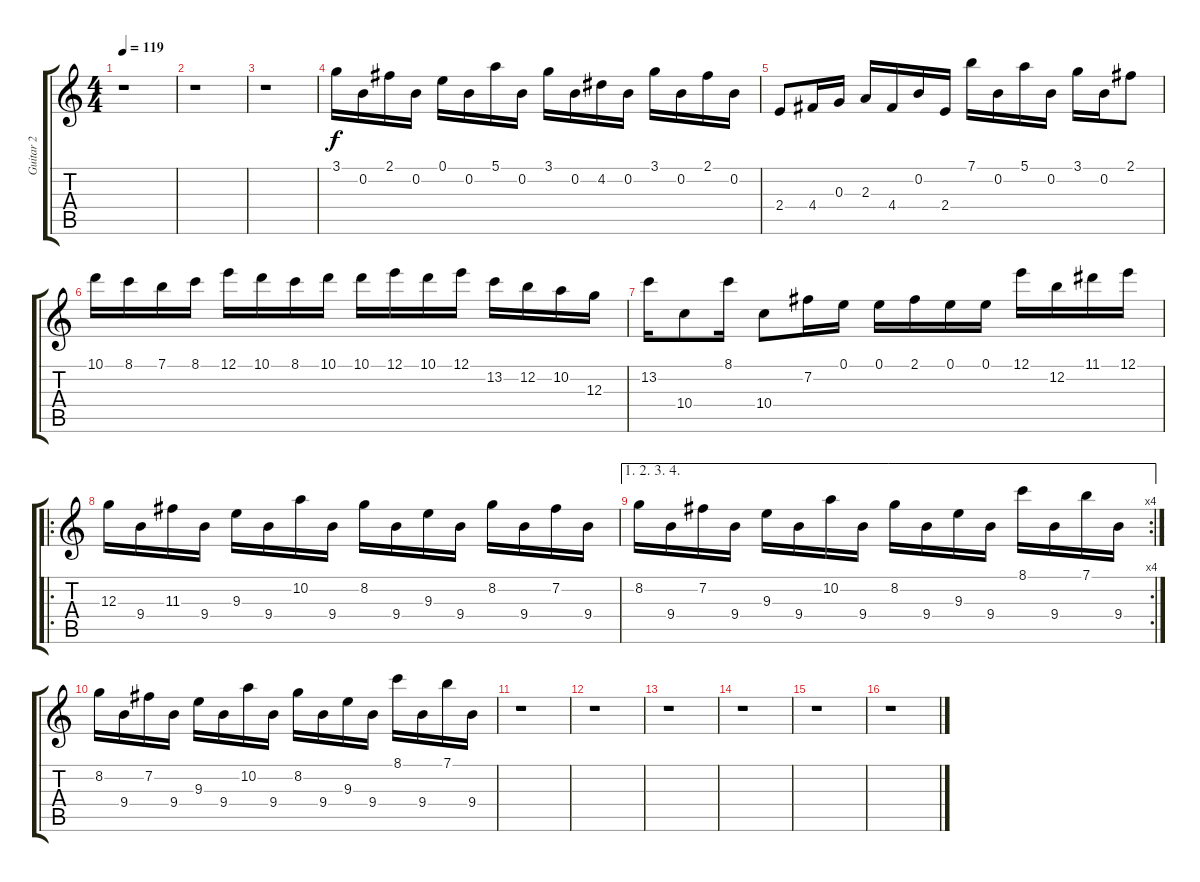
\track ("Guitar 2" "Guitar 2") {instrument overdrivenguitar}
\staff {score tabs}
\tuning (E4 B3 G3 D3 A2 E2) {hide}
\ts (4 4)
\tempo 119
\clef g2
\ks c
r.1{dy f} |
r.1 |
r.1 |
3.1.16 0.2.16 2.1.16 0.2.16 0.1.16 0.2.16 5.1.16 0.2.16 3.1.16 0.2.16 4.2.16 0.2.16 3.1.16 0.2.16 2.1.16 0.2.16 |
2.4.8 4.4.16 0.3.16 2.3.16 4.4.16 0.2.16 2.4.16 7.1.16 0.2.16 5.1.16 0.2.16 3.1.16 0.2.16 2.1.8 |
10.1.16 8.1.16 7.1.16 8.1.16 12.1.16 10.1.16 8.1.16 10.1.16 10.1.16 12.1.16 10.1.16 12.1.16 13.2.16 12.2.16 10.2.16 12.3.16 |
13.2.16 10.4.8 8.1.16 10.4.8 7.2.16 0.1.16 0.1.16 2.1.16 0.1.16 0.1.16 12.1.16 12.2.16 11.1.16 12.1.16 |
\ro
12.3.16 9.4.16 11.3.16 9.4.16 9.3.16 9.4.16 10.2.16 9.4.16 8.2.16 9.4.16 9.3.16 9.4.16 8.2.16 9.4.16 7.2.16 9.4.16 |
\ae (1 2 3 4)
\rc 4
8.2.16 9.4.16 7.2.16 9.4.16 9.3.16 9.4.16 10.2.16 9.4.16 8.2.16 9.4.16 9.3.16 9.4.16 8.1.16 9.4.16 7.1.16 9.4.16 |
8.2.16 9.4.16 7.2.16 9.4.16 9.3.16 9.4.16 10.2.16 9.4.16 8.2.16 9.4.16 9.3.16 9.4.16 8.1.16 9.4.16 7.1.16 9.4.16 |
r.1 |
r.1 |
r.1 |
r.1 |
r.1 |
r.1
